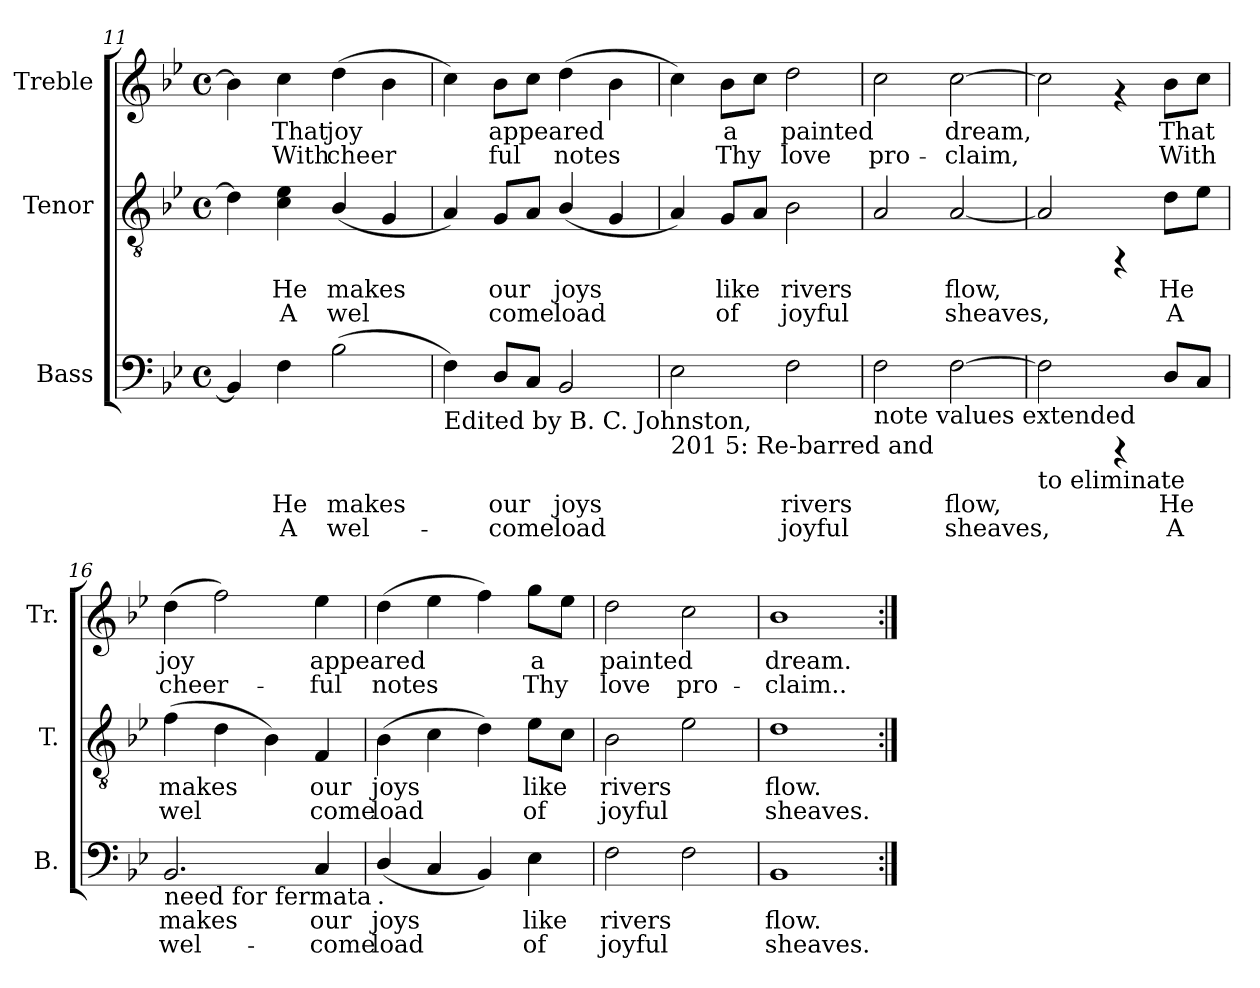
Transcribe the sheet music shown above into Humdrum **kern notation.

**kern	**text	**text	**kern	**text	**text	**kern	**text	**text
*part3	*part3	*part3	*part2	*part2	*part2	*part1	*part1	*part1
*staff3	*staff3	*staff3	*staff2	*staff2	*staff2	*staff1	*staff1	*staff1
*I"Bass	*	*	*I"Tenor	*	*	*I"Treble	*	*
*I'B.	*	*	*I'T.	*	*	*I'Tr.	*	*
!!LO:LB:g=z
*clefF4	*	*	*clefGv2	*	*	*clefG2	*	*
*k[b-e-]	*	*	*k[b-e-]	*	*	*k[b-e-]	*	*
*B-:	*	*	*B-:	*	*	*B-:	*	*
*M4/4	*	*	*M4/4	*	*	*M4/4	*	*
*met(c)	*	*	*met(c)	*	*	*met(c)	*	*
=11	=11	=11	=11	=11	=11	=11	=11	=11
!	!LO:LY:a:rj	!LO:LY:a:rj	!	!LO:LY:b:rj	!LO:LY:b:rj	!	!LO:LY:b:rj	!LO:LY:b:rj
4BB-/]	.	.	4d\]	.	.	4b-\]	.	.
!	!LO:LY:a:rj	!LO:LY:a:rj	!	!LO:LY:b:rj	!LO:LY:b:rj	!	!LO:LY:b:rj	!LO:LY:b:rj
4F\	He	A	4e-\ 4c\	He	A	4cc\	That	With
!	!LO:LY:a:rj	!LO:LY:a:rj	!	!LO:LY:b:rj	!LO:LY:b:rj	!	!LO:LY:b:rj	!LO:LY:b:rj
(>2B-\	makes	wel-	(<4B-/	makes	wel-	(>4dd\	joy	cheer-
!	!	!	!	!LO:LY:b:rj	!LO:LY:b:rj	!	!LO:LY:b:rj	!LO:LY:b:rj
.	.	.	4G/	-	-	4b-\	-	-
=12	=12	=12	=12	=12	=12	=12	=12	=12
!LO:TX:b:t=Edited by B. C. Johnston,	!	!	!	!	!	!	!	!
!	!LO:LY:a:rj	!LO:LY:a:rj	!	!LO:LY:b:rj	!LO:LY:b:rj	!	!LO:LY:b:rj	!LO:LY:b:rj
4F\)	-	.	4A/)	-	.	4cc\)	-	.
!	!LO:LY:a:rj	!LO:LY:a:rj	!	!LO:LY:b:rj	!LO:LY:b:rj	!	!LO:LY:b:rj	!LO:LY:b:rj
8D/L	our	come	8G/L	our	come	8b-\L	appeared	ful
!	!LO:LY:a:rj	!LO:LY:a:rj	!	!LO:LY:b:rj	!LO:LY:b:rj	!	!LO:LY:b:rj	!LO:LY:b:rj
8C/J	.	.	8A/J	.	.	8cc\J	.	.
!	!LO:LY:a:rj	!LO:LY:a:rj	!	!LO:LY:b:rj	!LO:LY:b:rj	!	!LO:LY:b:rj	!LO:LY:b:rj
2BB-/	joys	load	(<4B-/	joys	load	(>4dd\	.	notes
!	!	!	!	!LO:LY:b:rj	!LO:LY:b:rj	!	!LO:LY:b:rj	!LO:LY:b:rj
.	.	.	4G/	.	.	4b-\	.	.
=13	=13	=13	=13	=13	=13	=13	=13	=13
!LO:TX:b:t=201 5&colon; Re-barred and	!	!	!	!	!	!	!	!
!	!LO:LY:a:rj	!LO:LY:a:rj	!	!LO:LY:b:rj	!LO:LY:b:rj	!	!LO:LY:b:rj	!LO:LY:b:rj
2E-\	.	.	4A/)	.	.	4cc\)	.	.
!	!	!	!	!LO:LY:b:rj	!LO:LY:b:rj	!	!LO:LY:b:rj	!LO:LY:b:rj
.	.	.	8G/L	like	of	8b-\L	a	Thy
!	!	!	!	!LO:LY:b:rj	!LO:LY:b:rj	!	!LO:LY:b:rj	!LO:LY:b:rj
.	.	.	8A/J	.	.	8cc\J	.	.
!	!LO:LY:a:rj	!LO:LY:a:rj	!	!LO:LY:b:rj	!LO:LY:b:rj	!	!LO:LY:b:rj	!LO:LY:b:rj
2F\	rivers	joyful	2B-\	rivers	joyful	2dd\	painted	love
=14	=14	=14	=14	=14	=14	=14	=14	=14
!LO:TX:b:t=note values extended	!	!	!	!	!	!	!	!
!	!LO:LY:a:rj	!LO:LY:a:rj	!	!LO:LY:b:rj	!LO:LY:b:rj	!	!LO:LY:b:rj	!LO:LY:b:rj
2F\	.	.	2A/	.	.	2cc\	-	-pro-
!	!LO:LY:a:rj	!LO:LY:a:rj	!	!LO:LY:b:rj	!LO:LY:b:rj	!	!LO:LY:b:rj	!LO:LY:b:rj
[>2F\	flow,	sheaves,	[<2A/	flow,	sheaves,	[>2cc\	-dream,	claim,
=15	=15	=15	=15	=15	=15	=15	=15	=15
!LO:TX:b:t=to eliminate	!	!	!	!	!	!	!	!
!	!LO:LY:a:rj	!LO:LY:a:rj	!	!LO:LY:b:rj	!LO:LY:b:rj	!	!LO:LY:b:rj	!LO:LY:b:rj
2F\]	.	.	2A/]	.	.	2cc>\]	.	.
4rCCC	.	.	4rFF	.	.	4rf	.	.
!	!LO:LY:a:rj	!LO:LY:a:rj	!	!LO:LY:b:rj	!LO:LY:b:rj	!	!LO:LY:b:rj	!LO:LY:b:rj
8D/L	He	A	8d\L	He	A	8b-\L	That	With
!	!LO:LY:a:rj	!LO:LY:a:rj	!	!LO:LY:b:rj	!LO:LY:b:rj	!	!LO:LY:b:rj	!LO:LY:b:rj
8C/J	.	.	8e-\J	.	.	8cc\J	.	.
=16	=16	=16	=16	=16	=16	=16	=16	=16
!LO:TX:b:t=need for fermata	!	!	!	!	!	!	!	!
!	!LO:LY:a:rj	!LO:LY:a:rj	!	!LO:LY:b:rj	!LO:LY:b:rj	!	!LO:LY:b:rj	!LO:LY:b:rj
2.BB-/	makes	wel-	(>4f\	makes	wel-	(>4dd\	joy	cheer-
!	!	!	!	!LO:LY:b:rj	!LO:LY:b:rj	!	!LO:LY:b:rj	!LO:LY:b:rj
.	.	.	4d\	--	-	2ff\)	-	.
!	!	!	!	!LO:LY:b:rj	!LO:LY:b:rj	!	!	!
.	.	.	4B-\)	.	.	.	.	.
!	!LO:LY:a:rj	!LO:LY:a:rj	!	!LO:LY:b:rj	!LO:LY:b:rj	!	!LO:LY:b:rj	!LO:LY:b:rj
4C/	-our	come	4F/	our	come	4ee-\	appeared	ful
=17	=17	=17	=17	=17	=17	=17	=17	=17
!LO:TX:b:t=.	!	!	!	!	!	!	!	!
!	!LO:LY:a:rj	!LO:LY:a:rj	!	!LO:LY:b:rj	!LO:LY:b:rj	!	!LO:LY:b:rj	!LO:LY:b:rj
(<4D/	joys	load	(>4B-\	joys	load	(>4dd\	.	notes
!	!LO:LY:a:rj	!LO:LY:a:rj	!	!LO:LY:b:rj	!LO:LY:b:rj	!	!LO:LY:b:rj	!LO:LY:b:rj
4C/	.	.	4c\	.	.	4ee-\	.	.
!	!LO:LY:a:rj	!LO:LY:a:rj	!	!LO:LY:b:rj	!LO:LY:b:rj	!	!LO:LY:b:rj	!LO:LY:b:rj
4BB-/)	.	.	4d\)	.	.	4ff\)	.	.
!	!LO:LY:a:rj	!LO:LY:a:rj	!	!LO:LY:b:rj	!LO:LY:b:rj	!	!LO:LY:b:rj	!LO:LY:b:rj
4E-\	like	of	8e-\L	like	of	8gg\L	a	Thy
!	!	!	!	!LO:LY:b:rj	!LO:LY:b:rj	!	!LO:LY:b:rj	!LO:LY:b:rj
.	.	.	8c\J	.	.	8ee-\J	.	.
=18	=18	=18	=18	=18	=18	=18	=18	=18
!	!LO:LY:a:rj	!LO:LY:a:rj	!	!LO:LY:b:rj	!LO:LY:b:rj	!	!LO:LY:b:rj	!LO:LY:b:rj
2F\	rivers	joyful	2B-\	rivers	joyful	2dd\	painted	love
!	!LO:LY:a:rj	!LO:LY:a:rj	!	!LO:LY:b:rj	!LO:LY:b:rj	!	!LO:LY:b:rj	!LO:LY:b:rj
2F\	.	.	2e-\	.	.	2cc\	.	pro-
=19	=19	=19	=19	=19	=19	=19	=19	=19
!	!LO:LY:a:rj	!LO:LY:a:rj	!	!LO:LY:b:rj	!LO:LY:b:rj	!	!LO:LY:b:rj	!LO:LY:b:rj
1BB-	flow.	sheaves.	1d	flow.	sheaves.	1b-	-dream.	claim..
=:|!	=:|!	=:|!	=:|!	=:|!	=:|!	=:|!	=:|!	=:|!
*-	*-	*-	*-	*-	*-	*-	*-	*-
